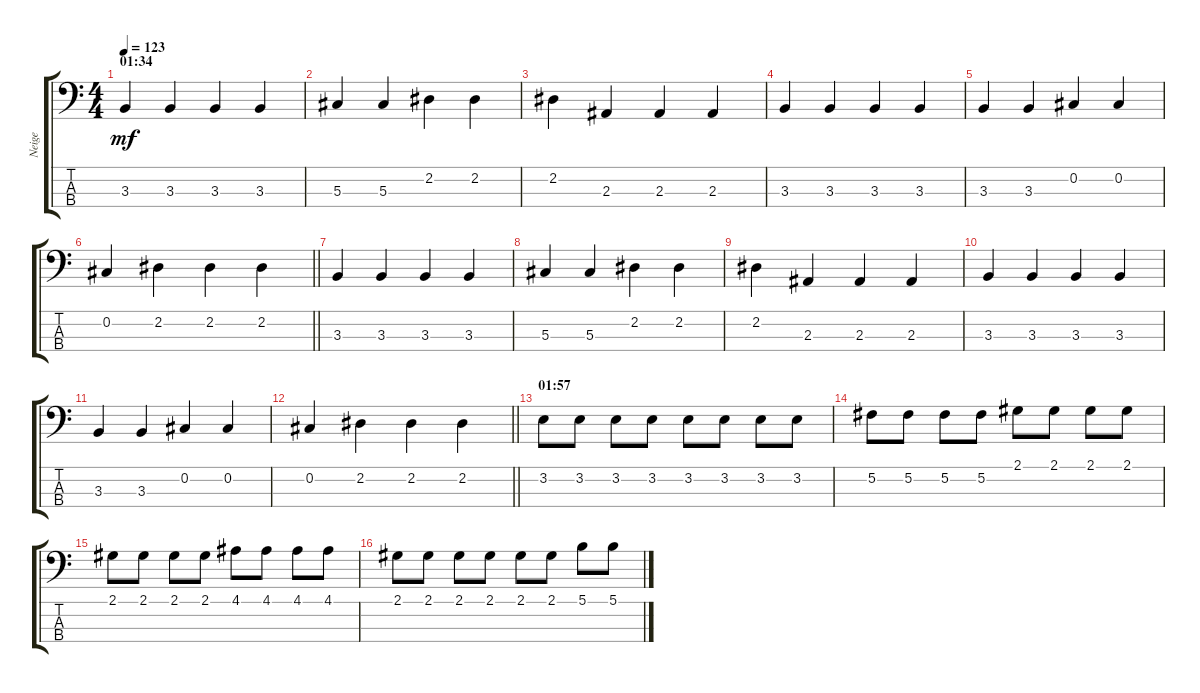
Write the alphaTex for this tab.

\track ("Neige" "Neige") {instrument electricbassfinger}
\staff {score tabs}
\tuning (Gb2 Db2 Ab1 Eb1) {hide}
\ts (4 4)
\section ("" "01:34")
\tempo 123
\clef f4
\ks c
3.3.4{dy mf} 3.3.4 3.3.4 3.3.4 |
5.3.4 5.3.4 2.2.4 2.2.4 |
2.2.4 2.3.4 2.3.4 2.3.4 |
3.3.4 3.3.4 3.3.4 3.3.4 |
3.3.4 3.3.4 0.2.4 0.2.4 |
\barLineRight lightlight
0.2.4 2.2.4 2.2.4 2.2.4 |
3.3.4 3.3.4 3.3.4 3.3.4 |
5.3.4 5.3.4 2.2.4 2.2.4 |
2.2.4 2.3.4 2.3.4 2.3.4 |
3.3.4 3.3.4 3.3.4 3.3.4 |
3.3.4 3.3.4 0.2.4 0.2.4 |
\barLineRight lightlight
0.2.4 2.2.4 2.2.4 2.2.4 |
\section ("" "01:57")
3.2.8 3.2.8 3.2.8 3.2.8 3.2.8 3.2.8 3.2.8 3.2.8 |
5.2.8 5.2.8 5.2.8 5.2.8 2.1.8 2.1.8 2.1.8 2.1.8 |
2.1.8 2.1.8 2.1.8 2.1.8 4.1.8 4.1.8 4.1.8 4.1.8 |
2.1.8 2.1.8 2.1.8 2.1.8 2.1.8 2.1.8 5.1.8 5.1.8
